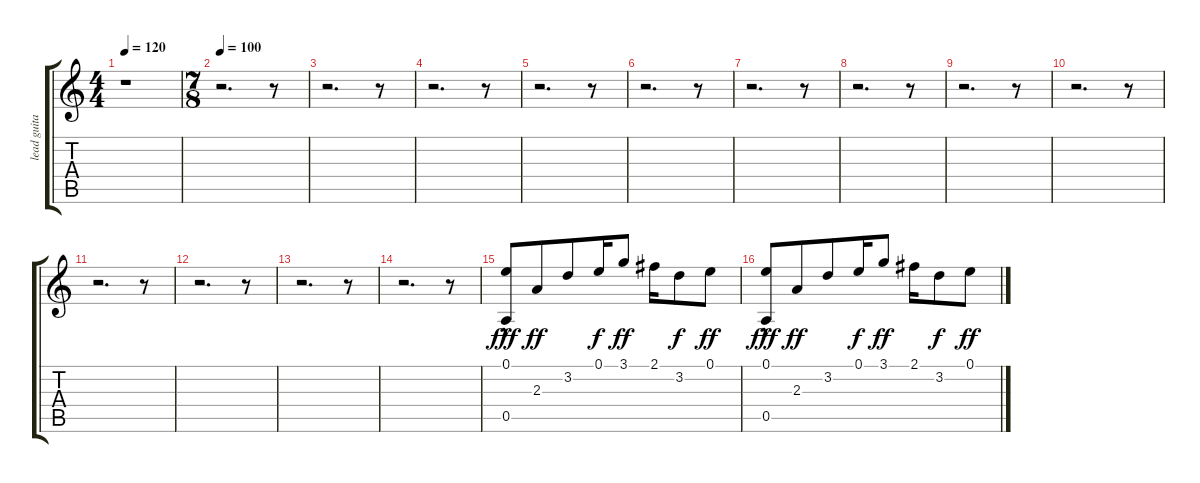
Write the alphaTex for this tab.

\track ("lead guitar" "lead guita") {instrument overdrivenguitar}
\staff {score tabs}
\tuning (E4 B3 G3 D3 A2 E2) {hide}
\ts (4 4)
\tempo 120
\clef g2
\ks c
r.1{dy fff} |
\ts (7 8)
\tempo 100
r.2{d} r.8 |
r.2{d} r.8 |
r.2{d} r.8 |
r.2{d} r.8 |
r.2{d} r.8 |
r.2{d} r.8 |
r.2{d} r.8 |
r.2{d} r.8 |
r.2{d} r.8 |
r.2{d} r.8 |
r.2{d} r.8 |
r.2{d} r.8 |
r.2{d} r.8 |
(0.1 0.5{hac}).8 2.3.8{dy ff} 3.2.8 0.1.16{dy f} 3.1.8{dy ff} 2.1.16 3.2.8{dy f} 0.1.8{dy ff} |
(0.1 0.5{hac}).8{dy fff} 2.3.8{dy ff} 3.2.8 0.1.16{dy f} 3.1.8{dy ff} 2.1.16 3.2.8{dy f} 0.1.8{dy ff}
